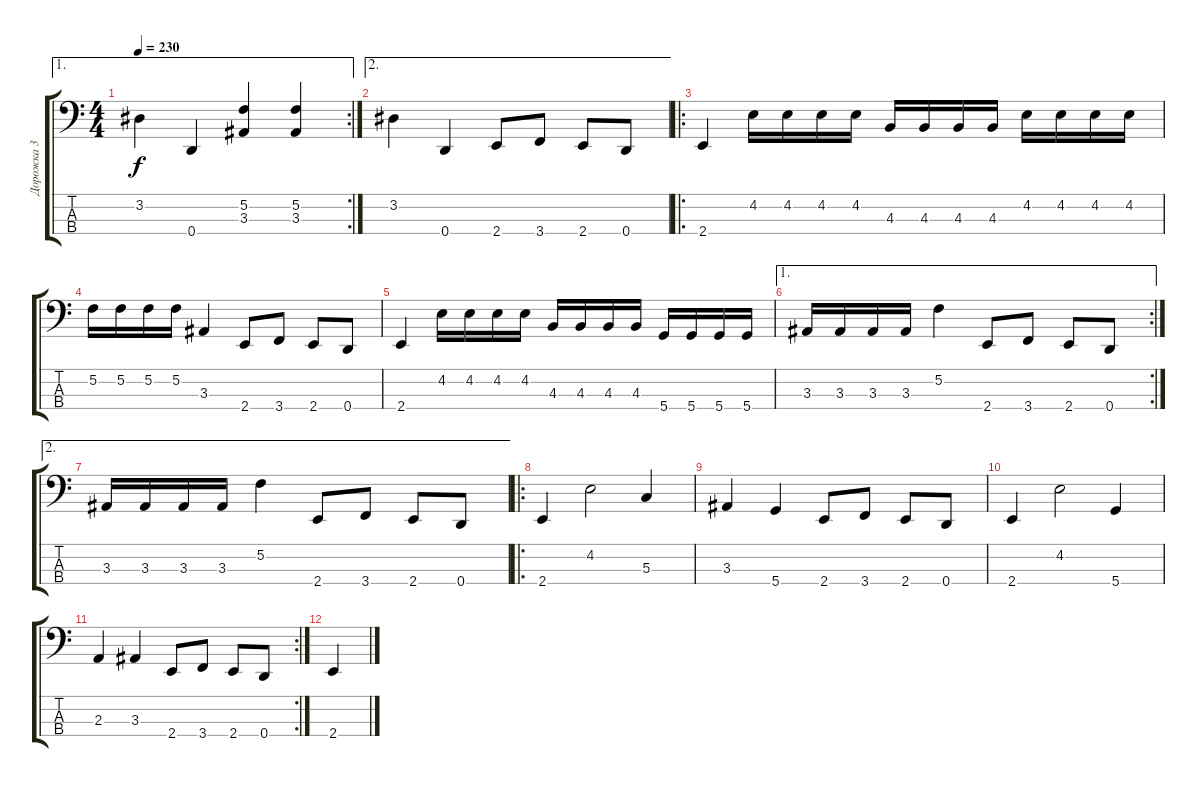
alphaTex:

\track ("Дорожка 3" "Дорожка 3") {instrument electricbasspick}
\staff {score tabs}
\tuning (F2 C2 G1 D1) {hide}
\ae 1
\rc 2
\ts (4 4)
\tempo 230
\clef f4
\ks c
3.2.4{dy f} 0.4.4 (5.2 3.3).4 (5.2 3.3).4 |
\ae 2
3.2.4 0.4.4 2.4.8 3.4.8 2.4.8 0.4.8 |
\ro
2.4.4 4.2.16 4.2.16 4.2.16 4.2.16 4.3.16 4.3.16 4.3.16 4.3.16 4.2.16 4.2.16 4.2.16 4.2.16 |
5.2.16 5.2.16 5.2.16 5.2.16 3.3.4 2.4.8 3.4.8 2.4.8 0.4.8 |
2.4.4 4.2.16 4.2.16 4.2.16 4.2.16 4.3.16 4.3.16 4.3.16 4.3.16 5.4.16 5.4.16 5.4.16 5.4.16 |
\ae 1
\rc 2
3.3.16 3.3.16 3.3.16 3.3.16 5.2.4 2.4.8 3.4.8 2.4.8 0.4.8 |
\ae 2
3.3.16 3.3.16 3.3.16 3.3.16 5.2.4 2.4.8 3.4.8 2.4.8 0.4.8 |
\ro
2.4.4 4.2.2 5.3.4 |
3.3.4 5.4.4 2.4.8 3.4.8 2.4.8 0.4.8 |
2.4.4 4.2.2 5.4.4 |
\rc 2
2.3.4 3.3.4 2.4.8 3.4.8 2.4.8 0.4.8 |
2.4.4
